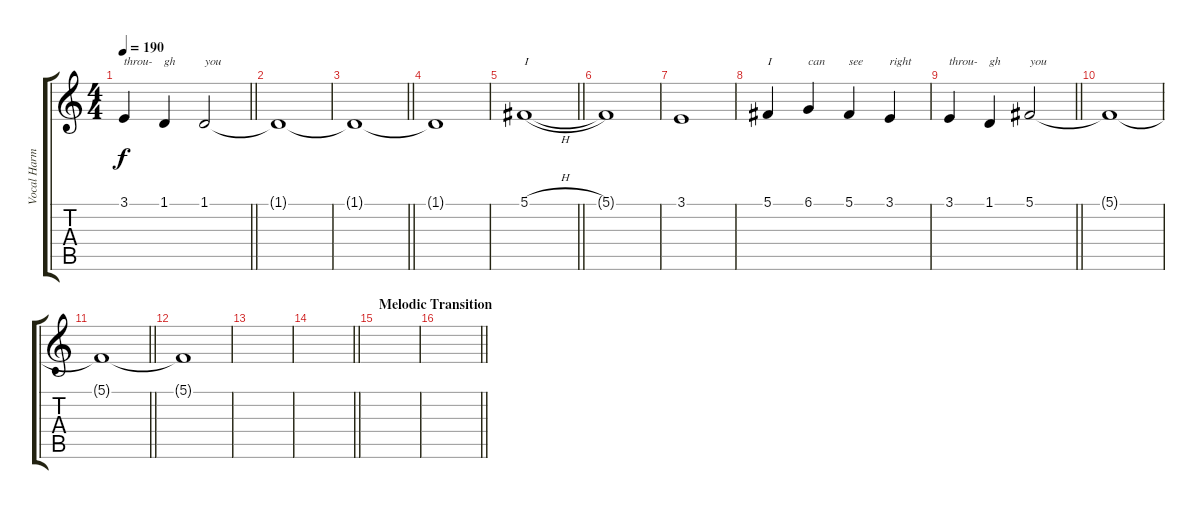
\track ("Vocal Harmony" "Vocal Harm") {instrument lead2sawtooth}
\staff {score tabs}
\tuning (Db4 Ab3 E3 B2 Gb2 B1) {hide}
\ts (4 4)
\tempo 190
\clef g2
\barLineRight lightlight
\ks c
3.1.4{txt "throu-" dy f} 1.1.4{txt "gh"} 1.1.2{txt "you"} |
1.1{t}.1 |
\barLineRight lightlight
1.1{t}.1{volume 3} |
1.1{t}.1 |
\barLineRight lightlight
5.1{h}.1{txt "I" volume 11} |
5.1{t}.1 |
3.1.1 |
5.1.4{txt "I"} 6.1.4{txt "can"} 5.1.4{txt "see"} 3.1.4{txt "right"} |
\barLineRight lightlight
3.1.4{txt "throu-"} 1.1.4{txt "gh"} 5.1.2{txt "you"} |
5.1{t}.1 |
\barLineRight lightlight
5.1{t}.1{volume 3} |
5.1{t}.1 |
|
\barLineRight lightlight
|
\section ("" "Melodic Transition")
|
\barLineRight lightlight
